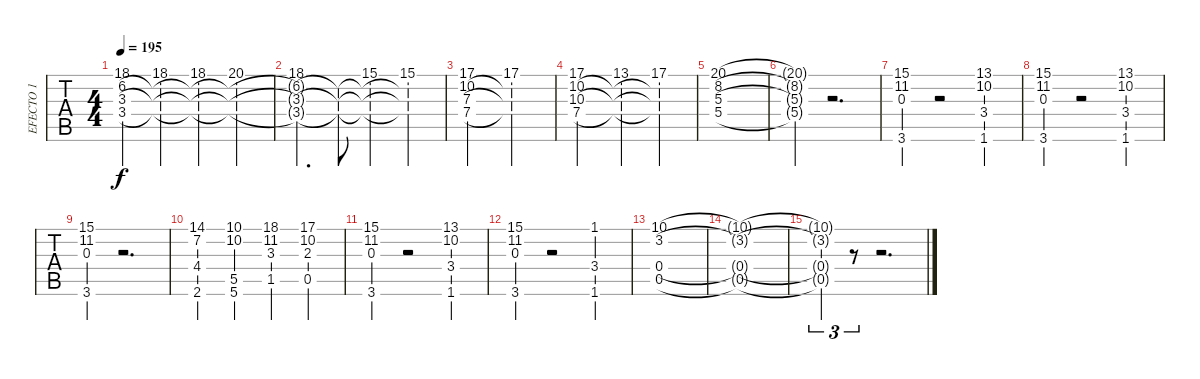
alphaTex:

\track ("EFECTO 1" "EFECTO 1") {instrument pad4choir}
\staff {tabs}
\tuning (Eb4 Bb3 Gb3 Db3 Ab2 Eb2) {hide}
\ts (4 4)
\tempo 195
\clef g2
\ks c
(18.1 6.2 3.3 3.4).4{dy f} (18.1 6.2{t} 3.3{t} 3.4{t}).4 (18.1 6.2{t} 3.3{t} 3.4{t}).4 (20.1 6.2{t} 3.3{t} 3.4{t}).4 |
(18.1 6.2{t} 3.3{t} 3.4{t}).4{d} (6.2{t} 3.3{t} 3.4{t}).8 (15.1 6.2{t} 3.3{t} 3.4{t}).4 (15.1 6.2{t} 3.3{t} 3.4{t}).4 |
(17.1 10.2 7.3 7.4).2 (17.1 10.2{t} 7.3{t} 7.4{t}).2 |
(17.1 10.2 10.3 7.4).2 (13.1 10.2{t} 10.3{t} 7.4{t}).4 (17.1 10.2{t} 10.3{t} 7.4{t}).4 |
(20.1 8.2 5.3 5.4).1 |
(20.1{t} 8.2{t} 5.3{t} 5.4{t}).4 r.2{d} |
(15.1 11.2 0.3 3.6).4 r.2 (13.1 10.2 3.4 1.6).4 |
(15.1 11.2 0.3 3.6).4 r.2 (13.1 10.2 3.4 1.6).4 |
(15.1 11.2 0.3 3.6).4 r.2{d} |
(14.1 7.2 4.4 2.6).4 (10.1 10.2 5.5 5.6).4 (18.1 11.2 3.3 1.5).4 (17.1 10.2 2.3 0.5).4 |
(15.1 11.2 0.3 3.6).4 r.2 (13.1 10.2 3.4 1.6).4 |
(15.1 11.2 0.3 3.6).4 r.2 (1.1 3.4 1.6).4 |
(10.1 3.2 0.4 0.5).1 |
(10.1{t} 3.2{t} 0.4{t} 0.5{t}).1 |
(10.1{t} 3.2{t} 0.4{t} 0.5{t}).4{tu (3 2)} r.8{tu (3 2)} r.2{d}
